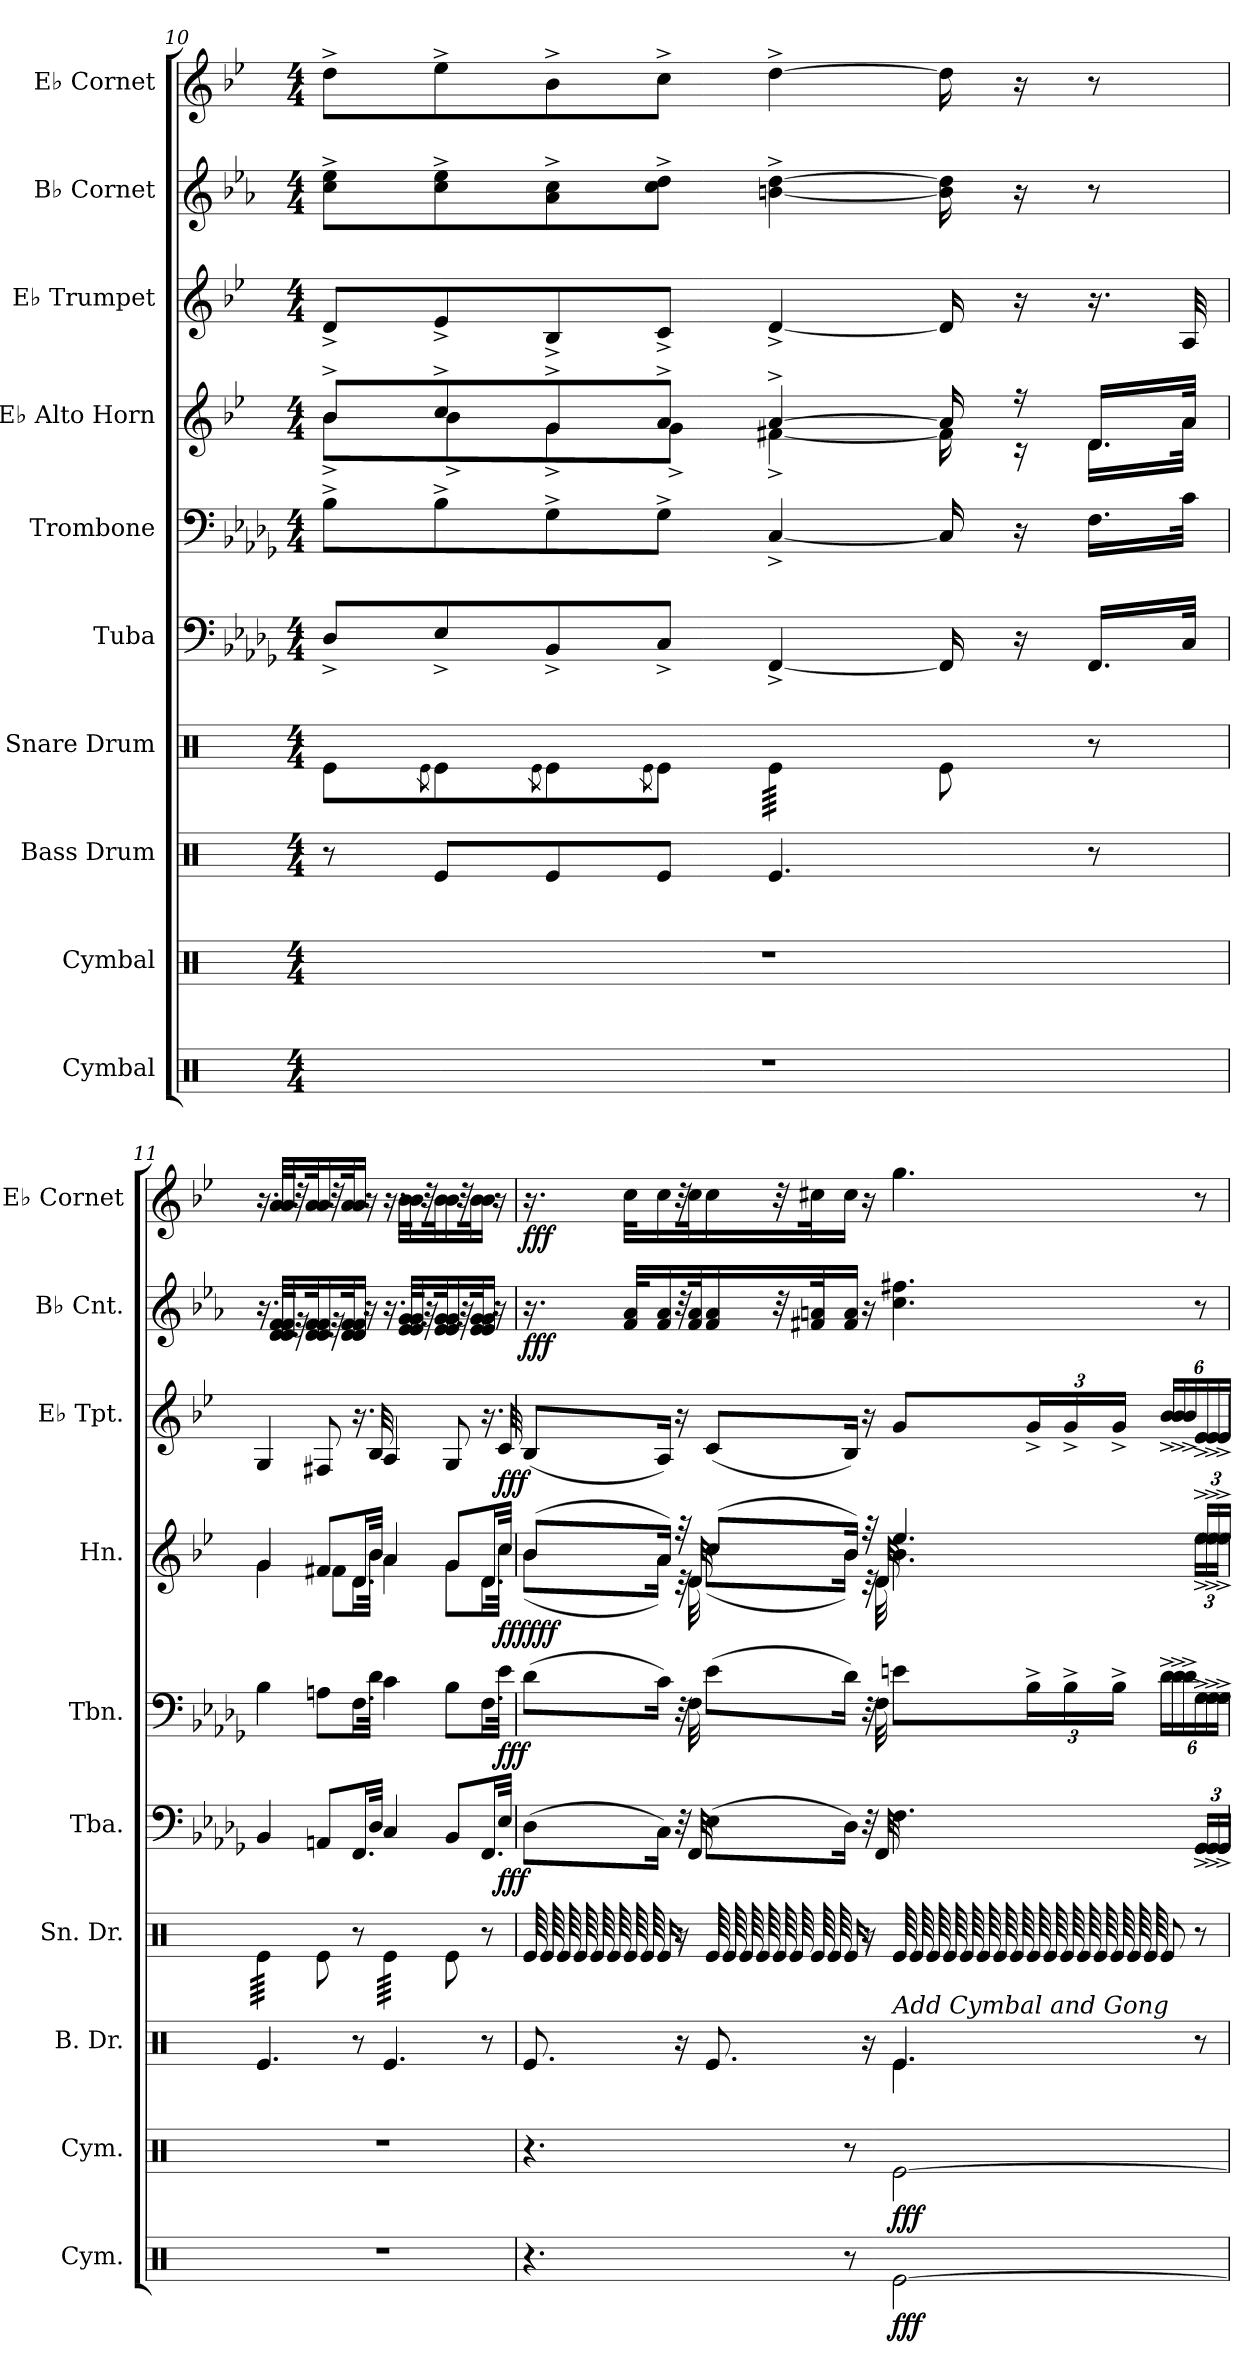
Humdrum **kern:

**kern	**dynam	**kern	**dynam	**kern	**dynam	**kern	**dynam	**kern	**dynam	**kern	**dynam	**kern	**dynam	**kern	**dynam	**kern	**dynam	**kern	**dynam
*part10	*part10	*part9	*part9	*part8	*part8	*part7	*part7	*part6	*part6	*part5	*part5	*part4	*part4	*part3	*part3	*part2	*part2	*part1	*part1
*staff10	*staff10	*staff9	*staff9	*staff8	*staff8	*staff7	*staff7	*staff6	*staff6	*staff5	*staff5	*staff4	*staff4	*staff3	*staff3	*staff2	*staff2	*staff1	*staff1
*I"Cymbal	*	*I"Cymbal	*	*I"Bass Drum	*	*I"Snare Drum	*	*I"Tuba	*	*I"Trombone	*	*I"E♭ Alto Horn	*	*I"E♭ Trumpet	*	*I"B♭ Cornet	*	*I"E♭ Cornet	*
*I'Cym.	*	*I'Cym.	*	*I'B. Dr.	*	*I'Sn. Dr.	*	*I'Tba.	*	*I'Tbn.	*	*I'Hn.	*	*I'E♭ Tpt.	*	*I'B♭ Cnt.	*	*I'E♭ Cornet	*
!!LO:PB:g=z
*clefX	*	*clefX	*	*clefX	*	*clefX	*	*clefF4	*	*clefF4	*	*clefG2	*	*clefG2	*	*clefG2	*	*clefG2	*
*	*	*	*	*	*	*	*	*	*	*	*	*ITrd5c9	*	*ITrd-2c-3	*	*ITrd1c2	*	*ITrd-2c-3	*
*k[]	*	*k[]	*	*k[]	*	*k[]	*	*k[b-e-a-d-g-]	*	*k[b-e-a-d-g-]	*	*k[b-e-a-d-g-]	*	*k[b-e-a-d-g-]	*	*k[b-e-a-d-g-]	*	*k[b-e-a-d-g-]	*
*M4/4	*	*M4/4	*	*M4/4	*	*M4/4	*	*M4/4	*	*M4/4	*	*M4/4	*	*M4/4	*	*M4/4	*	*M4/4	*
=10	=10	=10	=10	=10	=10	=10	=10	=10	=10	=10	=10	=10	=10	=10	=10	=10	=10	=10	=10
*	*	*	*	*	*	*	*	*	*	*	*	*^	*	*	*	*	*	*	*
1r	.	1r	.	8r	.	8Re\L	.	8D-^/L	.	8B-^\L	.	8d-^/L	8d-^\L	.	8f^/L	.	8b-\^ 8dd-\^L	.	8ff^\L	.
.	.	.	.	.	.	8qRe\	.	.	.	.	.	.	.	.	.	.	.	.	.	.
.	.	.	.	8Re/L	.	8Re\	.	8E-^/	.	8B-^\	.	8e-^/	8d-^\	.	8g-^/	.	8b-\^ 8dd-\^	.	8gg-^\	.
.	.	.	.	.	.	8qRe\	.	.	.	.	.	.	.	.	.	.	.	.	.	.
.	.	.	.	8Re/	.	8Re\	.	8BB-^/	.	8G-^\	.	8B-^/	8B-^\	.	8d-^/	.	8g-\^ 8b-\^	.	8dd-^\	.
.	.	.	.	.	.	8qRe\	.	.	.	.	.	.	.	.	.	.	.	.	.	.
.	.	.	.	8Re/J	.	8Re\J	.	8C^/J	.	8G-^\J	.	8c^/J	8B-^\J	.	8e-^/J	.	8b-\^ 8cc\^J	.	8ee-^\J	.
*	*	*	*	*	*	*tremolo	*	*	*	*	*	*	*	*	*	*	*	*	*	*
.	.	.	.	4.Re/	.	64Re\LLLL	.	[4FF^/	.	[4C^/	.	[4c^/	[4An^\	.	[4f^/	.	[4an\^ [4cc\^	.	[4ff^\	.
.	.	.	.	.	.	64Re\	.	.	.	.	.	.	.	.	.	.	.	.	.	.
.	.	.	.	.	.	64Re\	.	.	.	.	.	.	.	.	.	.	.	.	.	.
.	.	.	.	.	.	64Re\	.	.	.	.	.	.	.	.	.	.	.	.	.	.
.	.	.	.	.	.	64Re\	.	.	.	.	.	.	.	.	.	.	.	.	.	.
.	.	.	.	.	.	64Re\	.	.	.	.	.	.	.	.	.	.	.	.	.	.
.	.	.	.	.	.	64Re\	.	.	.	.	.	.	.	.	.	.	.	.	.	.
.	.	.	.	.	.	64Re\	.	.	.	.	.	.	.	.	.	.	.	.	.	.
.	.	.	.	.	.	64Re\	.	.	.	.	.	.	.	.	.	.	.	.	.	.
.	.	.	.	.	.	64Re\	.	.	.	.	.	.	.	.	.	.	.	.	.	.
.	.	.	.	.	.	64Re\	.	.	.	.	.	.	.	.	.	.	.	.	.	.
.	.	.	.	.	.	64Re\	.	.	.	.	.	.	.	.	.	.	.	.	.	.
.	.	.	.	.	.	64Re\	.	.	.	.	.	.	.	.	.	.	.	.	.	.
.	.	.	.	.	.	64Re\	.	.	.	.	.	.	.	.	.	.	.	.	.	.
.	.	.	.	.	.	64Re\	.	.	.	.	.	.	.	.	.	.	.	.	.	.
.	.	.	.	.	.	64Re\JJJJ	.	.	.	.	.	.	.	.	.	.	.	.	.	.
*	*	*	*	*	*	*Xtremolo	*	*	*	*	*	*	*	*	*	*	*	*	*	*
.	.	.	.	.	.	8Re\	.	16FF/]	.	16C/]	.	16c/]	16A\]	.	16f/]	.	16a\] 16cc\]	.	16ff\]	.
.	.	.	.	.	.	.	.	16r	.	16r	.	16r	16r	.	16r	.	16r	.	16r	.
.	.	.	.	8r	.	8r	.	16.FF/LL	.	16.F\LL	.	16.F/LL	16.F\LL	.	16.r	.	8r	.	8r	.
.	.	.	.	.	.	.	.	32C/JJk	.	32c\JJk	.	32c/JJk	32c\JJk	.	32c/	.	.	.	.	.
=11	=11	=11	=11	=11	=11	=11	=11	=11	=11	=11	=11	=11	=11	=11	=11	=11	=11	=11	=11	=11
*	*	*	*	*	*	*tremolo	*	*	*	*	*	*	*	*	*	*	*	*	*	*
1r	.	1r	.	4.Re/	.	64Re\LLLL	.	4BB-/	.	4B-\	.	4B-/	4B-\	.	4B-/	.	16.r	.	16.r	.
.	.	.	.	.	.	64Re\	.	.	.	.	.	.	.	.	.	.	.	.	.	.
.	.	.	.	.	.	64Re\	.	.	.	.	.	.	.	.	.	.	.	.	.	.
.	.	.	.	.	.	64Re\	.	.	.	.	.	.	.	.	.	.	.	.	.	.
.	.	.	.	.	.	64Re\	.	.	.	.	.	.	.	.	.	.	.	.	.	.
.	.	.	.	.	.	64Re\	.	.	.	.	.	.	.	.	.	.	.	.	.	.
.	.	.	.	.	.	64Re\	.	.	.	.	.	.	.	.	.	.	32c/ 32e-/KLL	.	32cc/KLL	.
.	.	.	.	.	.	64Re\	.	.	.	.	.	.	.	.	.	.	.	.	.	.
.	.	.	.	.	.	64Re\	.	.	.	.	.	.	.	.	.	.	16c/ 16e-/	.	16cc/	.
.	.	.	.	.	.	64Re\	.	.	.	.	.	.	.	.	.	.	.	.	.	.
.	.	.	.	.	.	64Re\	.	.	.	.	.	.	.	.	.	.	.	.	.	.
.	.	.	.	.	.	64Re\	.	.	.	.	.	.	.	.	.	.	.	.	.	.
.	.	.	.	.	.	64Re\	.	.	.	.	.	.	.	.	.	.	32r	.	32r	.
.	.	.	.	.	.	64Re\	.	.	.	.	.	.	.	.	.	.	.	.	.	.
.	.	.	.	.	.	64Re\	.	.	.	.	.	.	.	.	.	.	32c/ 32e-/K	.	32cc/K	.
.	.	.	.	.	.	64Re\JJJJ	.	.	.	.	.	.	.	.	.	.	.	.	.	.
*	*	*	*	*	*	*Xtremolo	*	*	*	*	*	*	*	*	*	*	*	*	*	*
.	.	.	.	.	.	8Re\	.	8AAn/L	.	8An\L	.	8An/L	8A\L	.	8An/	.	16c/ 16e-/	.	16cc/	.
.	.	.	.	.	.	.	.	.	.	.	.	.	.	.	.	.	32r	.	32r	.
.	.	.	.	.	.	.	.	.	.	.	.	.	.	.	.	.	32c/ 32e-/K	.	32cc/K	.
.	.	.	.	8r	.	8r	.	16.FF/L	.	16.F\L	.	16.F/L	16.F\L	.	16.r	.	16c/ 16e-/JJ	.	16cc/JJ	.
.	.	.	.	.	.	.	.	.	.	.	.	.	.	.	.	.	16r	.	16r	.
.	.	.	.	.	.	.	.	32D-/JJk	.	32d-\JJk	.	32d-/JJk	32d-\JJk	.	32d-/	.	.	.	.	.
*	*	*	*	*	*	*tremolo	*	*	*	*	*	*	*	*	*	*	*	*	*	*
.	.	.	.	4.Re/	.	64Re\LLLL	.	4C/	.	4c\	.	4c/	4c\	.	4c/	.	16.r	.	16.r	.
.	.	.	.	.	.	64Re\	.	.	.	.	.	.	.	.	.	.	.	.	.	.
.	.	.	.	.	.	64Re\	.	.	.	.	.	.	.	.	.	.	.	.	.	.
.	.	.	.	.	.	64Re\	.	.	.	.	.	.	.	.	.	.	.	.	.	.
.	.	.	.	.	.	64Re\	.	.	.	.	.	.	.	.	.	.	.	.	.	.
.	.	.	.	.	.	64Re\	.	.	.	.	.	.	.	.	.	.	.	.	.	.
.	.	.	.	.	.	64Re\	.	.	.	.	.	.	.	.	.	.	32d-/ 32f/KLL	.	32dd-\KLL	.
.	.	.	.	.	.	64Re\	.	.	.	.	.	.	.	.	.	.	.	.	.	.
.	.	.	.	.	.	64Re\	.	.	.	.	.	.	.	.	.	.	16d-/ 16f/	.	16dd-\	.
.	.	.	.	.	.	64Re\	.	.	.	.	.	.	.	.	.	.	.	.	.	.
.	.	.	.	.	.	64Re\	.	.	.	.	.	.	.	.	.	.	.	.	.	.
.	.	.	.	.	.	64Re\	.	.	.	.	.	.	.	.	.	.	.	.	.	.
.	.	.	.	.	.	64Re\	.	.	.	.	.	.	.	.	.	.	32r	.	32r	.
.	.	.	.	.	.	64Re\	.	.	.	.	.	.	.	.	.	.	.	.	.	.
.	.	.	.	.	.	64Re\	.	.	.	.	.	.	.	.	.	.	32d-/ 32f/K	.	32dd-\K	.
.	.	.	.	.	.	64Re\JJJJ	.	.	.	.	.	.	.	.	.	.	.	.	.	.
*	*	*	*	*	*	*Xtremolo	*	*	*	*	*	*	*	*	*	*	*	*	*	*
.	.	.	.	.	.	8Re\	.	8BB-/L	.	8B-\L	.	8B-/L	8B-\L	.	8B-/	.	16d-/ 16f/	.	16dd-\	.
.	.	.	.	.	.	.	.	.	.	.	.	.	.	.	.	.	32r	.	32r	.
.	.	.	.	.	.	.	.	.	.	.	.	.	.	.	.	.	32d-/ 32f/K	.	32dd-\K	.
.	.	.	.	8r	.	8r	.	16.FF/L	.	16.F\L	.	16.F/L	16.F\L	.	16.r	.	16d-/ 16f/JJ	.	16dd-\JJ	.
.	.	.	.	.	.	.	.	.	.	.	.	.	.	.	.	.	16r	.	16r	.
!	!	!	!	!	!	!	!	!	!LO:DY:b	!	!LO:DY:b	!	!	!LO:DY:b	!	!	!	!	!	!
!	!	!	!	!	!	!	!	!	!	!	!	!	!	!LO:DY:n=1:b	!	!LO:DY:b	!	!	!	!
.	.	.	.	.	.	.	.	32E-/JJk	fff	32e-\JJk	fff	32e-/JJk	32e-\JJk	fff fff	32e-/	fff	.	.	.	.
!!LO:PB:g=z
=12	=12	=12	=12	=12	=12	=12	=12	=12	=12	=12	=12	=12	=12	=12	=12	=12	=12	=12	=12	=12
*	*	*	*	*^	*	*	*	*	*	*	*	*	*	*	*	*	*	*	*	*
!	!	!	!	!	!	!	!	!	!	!	!	!	!	!	!	!	!	!	!LO:DY:b	!	!LO:DY:b
*	*	*	*	*	*	*	*tremolo	*	*	*	*	*	*	*	*	*	*	*	*	*	*
4.r	.	4.r	.	8.Re/	2ryy	.	64Re/LLLL	.	(8D-\L	.	(8d-\L	.	(8d-/L	(8d-\L	.	(8d-/L	.	16.r	fff	16.r	fff
.	.	.	.	.	.	.	64Re/	.	.	.	.	.	.	.	.	.	.	.	.	.	.
.	.	.	.	.	.	.	64Re/	.	.	.	.	.	.	.	.	.	.	.	.	.	.
.	.	.	.	.	.	.	64Re/	.	.	.	.	.	.	.	.	.	.	.	.	.	.
.	.	.	.	.	.	.	64Re/	.	.	.	.	.	.	.	.	.	.	.	.	.	.
.	.	.	.	.	.	.	64Re/	.	.	.	.	.	.	.	.	.	.	.	.	.	.
.	.	.	.	.	.	.	64Re/	.	.	.	.	.	.	.	.	.	.	32e-/ 32g-/KLL	.	32ee-\KLL	.
.	.	.	.	.	.	.	64Re/	.	.	.	.	.	.	.	.	.	.	.	.	.	.
*	*	*	*	*	*	*	*Xtremolo	*	*	*	*	*	*	*	*	*	*	*	*	*	*
.	.	.	.	.	.	.	16Re/Jk	.	16C\Jk)	.	16c\Jk)	.	16c/Jk)	16c\Jk)	.	16c/Jk)	.	16e-/ 16g-/	.	16ee-\	.
.	.	.	.	16r	.	.	16r	.	32r	.	32r	.	32r	32r	.	16r	.	32r	.	32r	.
.	.	.	.	.	.	.	.	.	32FF/	.	32F\	.	32F/	32F\	.	.	.	32e-/ 32g-/K	.	32ee-\K	.
*	*	*	*	*	*	*	*tremolo	*	*	*	*	*	*	*	*	*	*	*	*	*	*
.	.	.	.	8.Re/	.	.	64Re/LLLL	.	(8E-\L	.	(8e-\L	.	(8e-/L	(8e-\L	.	(8e-/L	.	16e-/ 16g-/	.	16ee-\	.
.	.	.	.	.	.	.	64Re/	.	.	.	.	.	.	.	.	.	.	.	.	.	.
.	.	.	.	.	.	.	64Re/	.	.	.	.	.	.	.	.	.	.	.	.	.	.
.	.	.	.	.	.	.	64Re/	.	.	.	.	.	.	.	.	.	.	.	.	.	.
.	.	.	.	.	.	.	64Re/	.	.	.	.	.	.	.	.	.	.	32r	.	32r	.
.	.	.	.	.	.	.	64Re/	.	.	.	.	.	.	.	.	.	.	.	.	.	.
.	.	.	.	.	.	.	64Re/	.	.	.	.	.	.	.	.	.	.	32en/ 32gn/K	.	32een\K	.
.	.	.	.	.	.	.	64Re/	.	.	.	.	.	.	.	.	.	.	.	.	.	.
*	*	*	*	*	*	*	*Xtremolo	*	*	*	*	*	*	*	*	*	*	*	*	*	*
8r	.	8r	.	.	.	.	16Re/Jk	.	16D-\Jk)	.	16d-\Jk)	.	16d-/Jk)	16d-\Jk)	.	16d-/Jk)	.	16e/ 16g/JJ	.	16ee\JJ	.
.	.	.	.	16r	.	.	16r	.	32r	.	32r	.	32r	32r	.	16r	.	16r	.	16r	.
.	.	.	.	.	.	.	.	.	32FF/	.	32F\	.	32F/	32F\	.	.	.	.	.	.	.
!	!	!	!	!LO:TX:a:i:t=Add Cymbal and Gong	!	!	!	!	!	!	!	!	!	!	!	!	!	!	!	!	!
!	!LO:DY:b	!	!LO:DY:b	!	!	!LO:DY:b	!	!LO:DY:b	!	!LO:DY:b	!	!LO:DY:b	!	!	!LO:DY:b	!	!	!	!	!	!
!	!	!	!	!	!	!	!	!	!	!	!	!	!	!	!LO:DY:n=1:b	!	!LO:DY:b	!	!LO:DY:b	!	!LO:DY:b
*	*	*	*	*	*	*	*tremolo	*	*	*	*	*	*	*	*	*	*	*	*	*	*
[2Re\	fff	[2Re\	fff	4.Re/	4.Re\	other-dynamics	64Re/LLLL	other-dynamics	4.F\	other-dynamics	8en\L	other-dynamics	4.g-/	4.d-\	sffz other-dynamics	8b-/L	other-dynamics	4.b-\ 4.een\	other-dynamics	4.bb-\	other-dynamics
.	.	.	.	.	.	.	64Re/	.	.	.	.	.	.	.	.	.	.	.	.	.	.
.	.	.	.	.	.	.	64Re/	.	.	.	.	.	.	.	.	.	.	.	.	.	.
.	.	.	.	.	.	.	64Re/	.	.	.	.	.	.	.	.	.	.	.	.	.	.
.	.	.	.	.	.	.	64Re/	.	.	.	.	.	.	.	.	.	.	.	.	.	.
.	.	.	.	.	.	.	64Re/	.	.	.	.	.	.	.	.	.	.	.	.	.	.
.	.	.	.	.	.	.	64Re/	.	.	.	.	.	.	.	.	.	.	.	.	.	.
.	.	.	.	.	.	.	64Re/	.	.	.	.	.	.	.	.	.	.	.	.	.	.
*	*	*	*	*	*	*	*	*	*	*	*Xbrackettup	*	*	*	*	*Xbrackettup	*	*	*	*	*
.	.	.	.	.	.	.	64Re/	.	.	.	24B-^\L	.	.	.	.	24b-^/L	.	.	.	.	.
.	.	.	.	.	.	.	64Re/	.	.	.	.	.	.	.	.	.	.	.	.	.	.
.	.	.	.	.	.	.	64Re/	.	.	.	.	.	.	.	.	.	.	.	.	.	.
.	.	.	.	.	.	.	.	.	.	.	24B-^\	.	.	.	.	24b-^/	.	.	.	.	.
.	.	.	.	.	.	.	64Re/	.	.	.	.	.	.	.	.	.	.	.	.	.	.
.	.	.	.	.	.	.	64Re/	.	.	.	.	.	.	.	.	.	.	.	.	.	.
.	.	.	.	.	.	.	64Re/	.	.	.	.	.	.	.	.	.	.	.	.	.	.
.	.	.	.	.	.	.	.	.	.	.	24B-^\JJ	.	.	.	.	24b-^/JJ	.	.	.	.	.
.	.	.	.	.	.	.	64Re/	.	.	.	.	.	.	.	.	.	.	.	.	.	.
.	.	.	.	.	.	.	64Re/JJJJ	.	.	.	.	.	.	.	.	.	.	.	.	.	.
*	*	*	*	*	*	*	*Xtremolo	*	*	*	*	*	*	*	*	*	*	*	*	*	*
.	.	.	.	.	.	.	8Re/	.	.	.	24d-^\LL	.	.	.	.	24dd-^/LL	.	.	.	.	.
.	.	.	.	.	.	.	.	.	.	.	24d-^\	.	.	.	.	24dd-^/	.	.	.	.	.
.	.	.	.	.	.	.	.	.	.	.	24d-^\	.	.	.	.	24dd-^/	.	.	.	.	.
*	*	*	*	*	*	*	*	*	*Xbrackettup	*	*	*	*Xbrackettup	*	*	*	*	*	*	*	*
.	.	.	.	8r	8ryy	.	8r	.	24GG-^/LL	.	24G-^\	.	24g-^/LL	24g-^\LL	.	24g-^/	.	8r	.	8r	.
.	.	.	.	.	.	.	.	.	24GG-^/	.	24G-^\	.	24g-^/	24g-^\	.	24g-^/	.	.	.	.	.
.	.	.	.	.	.	.	.	.	24GG-^/JJ	.	24G-^\JJ	.	24g-^/JJ	24g-^\JJ	.	24g-^/JJ	.	.	.	.	.
*	*	*	*	*v	*v	*	*	*	*	*	*	*	*v	*v	*	*	*	*	*	*	*
=	=	=	=	=	=	=	=	=	=	=	=	=	=	=	=	=	=	=	=
*-	*-	*-	*-	*-	*-	*-	*-	*-	*-	*-	*-	*-	*-	*-	*-	*-	*-	*-	*-
